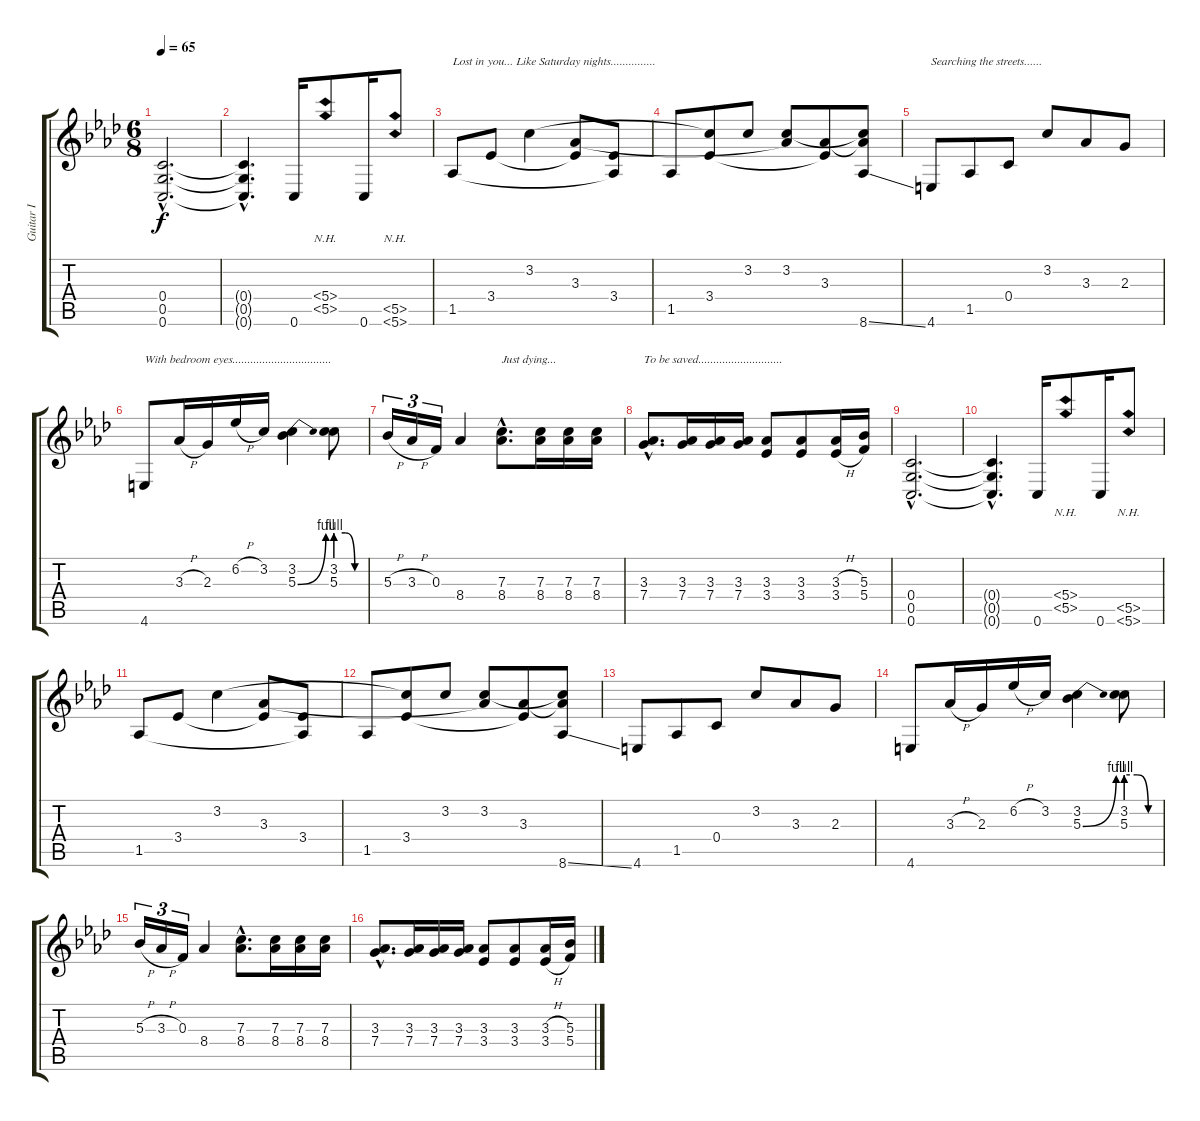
\track ("Guitar I" "Guitar I") {instrument distortionguitar}
\staff {score tabs}
\tuning (D4 A3 F3 C3 G2 C2) {hide}
\ts (6 8)
\tempo 65
\clef g2
\ks ab
(0.4{hac} 0.5{hac} 0.6{hac}).2{d dy f} |
(0.4{hac t} 0.5{hac t} 0.6{hac t}).4{d} 0.6.16 (5.4{nh} 5.5{nh}).8 0.6.16 (5.5{nh} 5.6{nh}).8 |
1.5.8{txt "Lost in you... Like Saturday nights..............."} 3.4.8 3.2.4 (3.3 3.4{t}).8 (3.4 1.5{t}).8 |
1.5.8 (3.2{t} 3.4).8 3.2.8 (3.2 3.3{t}).8 (3.3 3.4{t}).8 (3.2{t} 3.3{t} 8.6{ss}).8 |
4.6.8{txt "Searching the streets......"} 1.5.8 0.4.8 3.2.8 3.3.8 2.3.8 |
4.6.8{txt "With bedroom eyes................................."} 3.3{h}.16 2.3.16 6.2{h}.16 3.2.16 (3.2 5.3{be (bend 0 0 60 4)}).4 (3.2 5.3{be (custom 0 4 20 4 40 0 60 0)}).8 |
5.3{h}.16{tu (3 2)} 3.3{h}.16{tu (3 2)} 0.3.16{tu (3 2)} 8.4.4 (7.3{hac} 8.4{hac}).8{d txt "Just dying..."} (7.3 8.4).16 (7.3 8.4).16 (7.3 8.4).16 |
(3.3{hac} 7.4{hac}).8{d txt "To be saved............................"} (3.3 7.4).16 (3.3 7.4).16 (3.3 7.4).16 (3.3 3.4).8 (3.3 3.4).8 (3.3{h} 3.4{h}).16 (5.3 5.4).16 |
(0.4{hac} 0.5{hac} 0.6{hac}).2{d} |
(0.4{hac t} 0.5{hac t} 0.6{hac t}).4{d} 0.6.16 (5.4{nh} 5.5{nh}).8 0.6.16 (5.5{nh} 5.6{nh}).8 |
1.5.8 3.4.8 3.2.4 (3.3 3.4{t}).8 (3.4 1.5{t}).8 |
1.5.8 (3.2{t} 3.4).8 3.2.8 (3.2 3.3{t}).8 (3.3 3.4{t}).8 (3.2{t} 3.3{t} 8.6{ss}).8 |
4.6.8 1.5.8 0.4.8 3.2.8 3.3.8 2.3.8 |
4.6.8 3.3{h}.16 2.3.16 6.2{h}.16 3.2.16 (3.2 5.3{be (bend 0 0 60 4)}).4 (3.2 5.3{be (custom 0 4 20 4 40 0 60 0)}).8 |
5.3{h}.16{tu (3 2)} 3.3{h}.16{tu (3 2)} 0.3.16{tu (3 2)} 8.4.4 (7.3{hac} 8.4{hac}).8{d} (7.3 8.4).16 (7.3 8.4).16 (7.3 8.4).16 |
(3.3{hac} 7.4{hac}).8{d} (3.3 7.4).16 (3.3 7.4).16 (3.3 7.4).16 (3.3 3.4).8 (3.3 3.4).8 (3.3{h} 3.4{h}).16 (5.3 5.4).16
